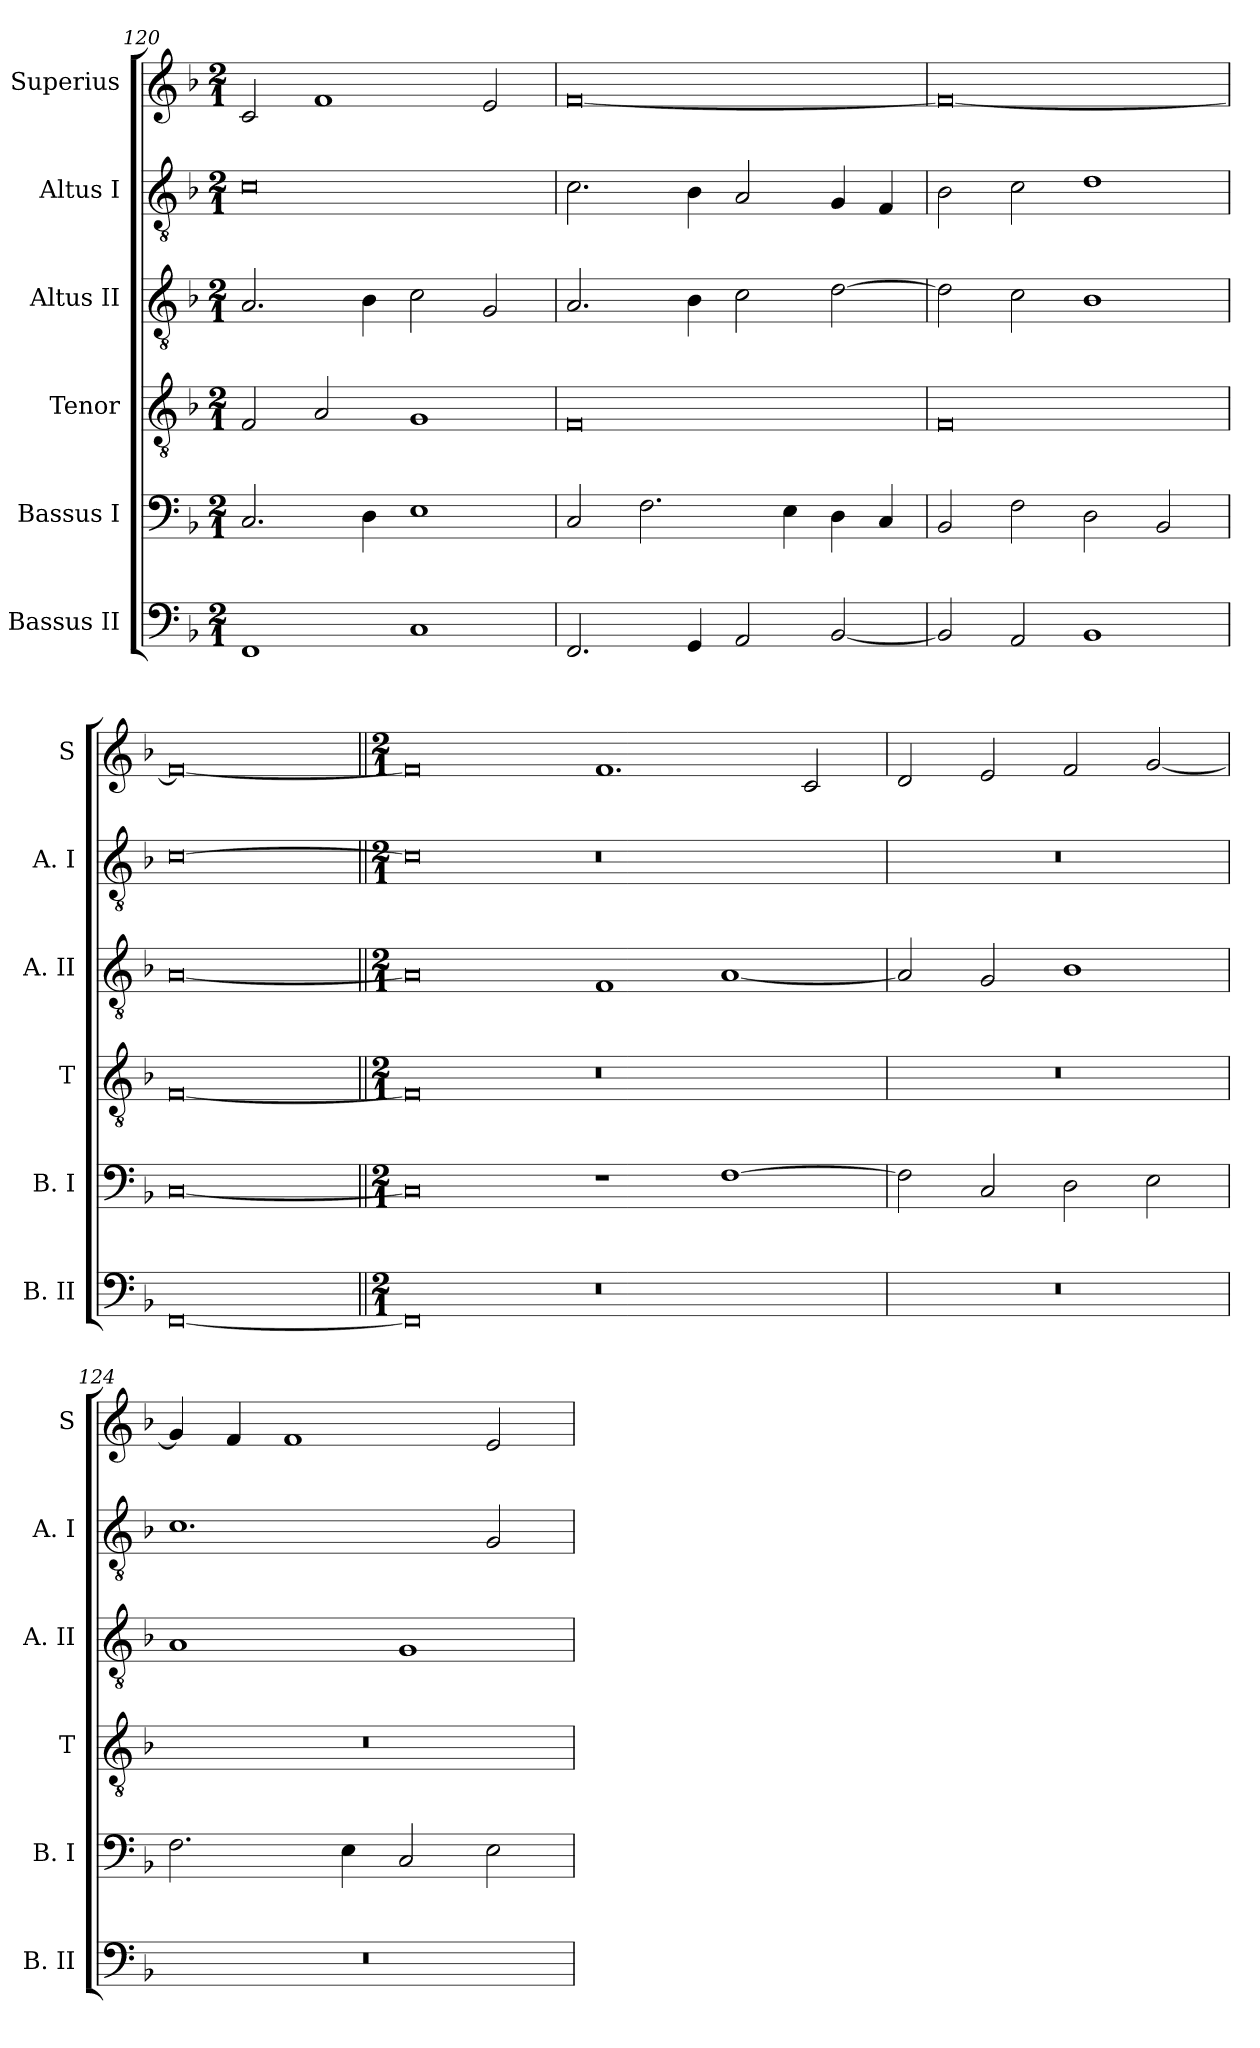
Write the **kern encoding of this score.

**kern	**kern	**kern	**kern	**kern	**kern
*part6	*part5	*part4	*part3	*part2	*part1
*staff6	*staff5	*staff4	*staff3	*staff2	*staff1
*I"Bassus II	*I"Bassus I	*I"Tenor	*I"Altus II	*I"Altus I	*I"Superius
*I'B. II	*I'B. I	*I'T	*I'A. II	*I'A. I	*I'S
*clefF4	*clefF4	*clefGv2	*clefGv2	*clefGv2	*clefG2
*k[b-]	*k[b-]	*k[b-]	*k[b-]	*k[b-]	*k[b-]
*d:	*d:	*d:	*d:	*d:	*d:
*M2/1	*M2/1	*M2/1	*M2/1	*M2/1	*M2/1
=120	=120	=120	=120	=120	=120
1FF	2.C	2F	2.A	0c	2c
.	.	2A	.	.	1f
.	4D	.	4B-	.	.
1C	1E	1G	2c	.	.
.	.	.	2G	.	2e
=121	=121	=121	=121	=121	=121
2.FF	2C	0F	2.A	2.c	[0f
.	2.F	.	.	.	.
4GG	.	.	4B-	4B-	.
2AA	.	.	2c	2A	.
.	4E	.	.	.	.
[2BB-	4D	.	[2d	4G	.
.	4C	.	.	4F	.
=122	=122	=122	=122	=122	=122
2BB-]	2BB-	0F	2d]	2B-	0f_
2AA	2F	.	2c	2c	.
1BB-	2D	.	1B-	1d	.
.	2BB-	.	.	.	.
=	=	=	=	=	=
[0FF	[0C	[0F	[0A	[0c	0f_
=||	=||	=||	=||	=||	=||
*M2/1	*M2/1	*M2/1	*M2/1	*M2/1	*M2/1
0FF]	0C]	0F]	0A]	0c]	0f]
0r	1r	0r	1F	0r	1.f
.	[1F	.	[1A	.	.
.	.	.	.	.	2c
=123	=123	=123	=123	=123	=123
0r	2F]	0r	2A]	0r	2d
.	2C	.	2G	.	2e
.	2D	.	1B-	.	2f
.	2E	.	.	.	[2g
=124	=124	=124	=124	=124	=124
0r	2.F	0r	1A	1.c	4g]
.	.	.	.	.	4f
.	.	.	.	.	1f
.	4E	.	.	.	.
.	2C	.	1G	.	.
.	2E	.	.	2G	2e
=	=	=	=	=	=
*-	*-	*-	*-	*-	*-
